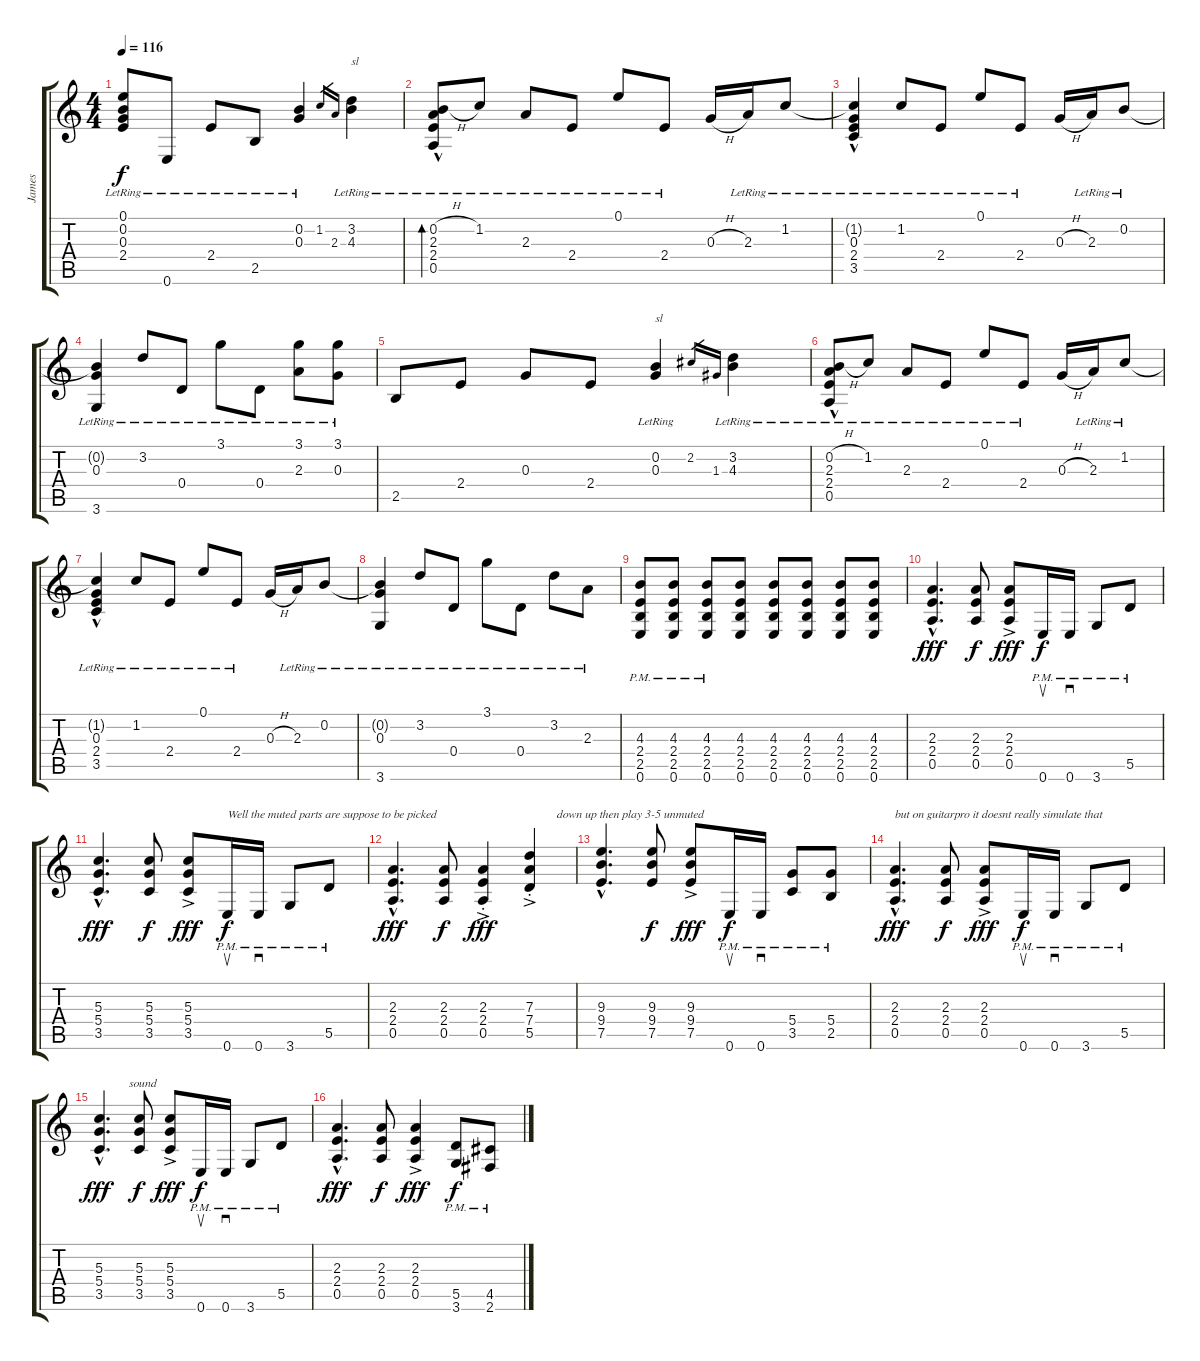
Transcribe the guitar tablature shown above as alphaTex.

\track ("James" "James") {instrument acousticguitarnylon}
\staff {score tabs}
\tuning (E4 B3 G3 D3 A2 E2) {hide}
\ts (4 4)
\tempo 116
\clef g2
\ks aminor
(0.1{lr} 0.2{lr} 0.3{lr} 2.4{lr}).8{dy f} 0.6{lr}.8 2.4{lr}.8 2.5{lr}.8 (0.2{lr} 0.3{lr}).4 1.2.16{gr} 2.3.16{gr} (3.2{lr} 4.3{lr}).4{txt "sl"} |
(0.2{h} 2.3{lr} 2.4{lr} 0.5{hac lr}).8{bd 240} 1.2{lr}.8 2.3{lr}.8 2.4{lr}.8 0.1{lr}.8 2.4{lr}.8 0.3{h}.16 2.3{lr}.16 1.2{lr}.8 |
(1.2{t} 0.3{lr} 2.4{lr} 3.5{hac lr}).4 1.2{lr}.8 2.4{lr}.8 0.1{lr}.8 2.4{lr}.8 0.3{h}.16 2.3{lr}.16 0.2{lr}.8 |
(0.2{t} 0.3{lr} 3.6{lr}).4 3.2{lr}.8 0.4{lr}.8 3.1{lr}.8 0.4{lr}.8 (3.1{lr} 2.3{lr}).8 (3.1{lr} 0.3{lr}).8 |
2.5.8 2.4.8 0.3.8 2.4.8 (0.2{lr} 0.3{lr}).4{txt "sl"} 2.2.16{gr} 1.3.16{gr} (3.2{lr} 4.3{lr}).4 |
(0.2{h} 2.3{lr} 2.4{lr} 0.5{hac lr}).8 1.2{lr}.8 2.3{lr}.8 2.4{lr}.8 0.1{lr}.8 2.4{lr}.8 0.3{h}.16 2.3{lr}.16 1.2{lr}.8 |
(1.2{t} 0.3{lr} 2.4{lr} 3.5{hac lr}).4 1.2{lr}.8 2.4{lr}.8 0.1{lr}.8 2.4{lr}.8 0.3{h}.16 2.3{lr}.16 0.2{lr}.8 |
(0.2{t} 0.3{lr} 3.6{lr}).4 3.2{lr}.8 0.4{lr}.8 3.1{lr}.8 0.4{lr}.8 3.2{lr}.8 2.3{lr}.8 |
(4.3{pm} 2.4{pm} 2.5{pm} 0.6{pm}).8{instrument electricguitarmuted} (4.3{pm} 2.4{pm} 2.5{pm} 0.6{pm}).8 (4.3{pm} 2.4{pm} 2.5{pm} 0.6{pm}).8 (4.3 2.4 2.5 0.6).8 (4.3 2.4 2.5 0.6).8 (4.3 2.4 2.5 0.6).8{instrument distortionguitar} (4.3 2.4 2.5 0.6).8 (4.3 2.4 2.5 0.6).8 |
(2.3{hac} 2.4{hac} 0.5{hac}).4{d dy fff instrument distortionguitar} (2.3 2.4 0.5).8{dy f} (2.3{ac} 2.4{ac} 0.5{ac}).8{dy fff} 0.6{pm}.16{su dy f instrument electricguitarmuted} 0.6{pm}.16{sd} 3.6{pm}.8 5.5{pm}.8 |
(5.3{hac} 5.4{hac} 3.5{hac}).4{d dy fff instrument distortionguitar} (5.3 5.4 3.5).8{dy f} (5.3{ac} 5.4{ac} 3.5{ac}).8{dy fff} 0.6{pm}.16{su txt "Well the muted parts are suppose to be picked" dy f instrument electricguitarmuted} 0.6{pm}.16{sd} 3.6{pm}.8 5.5{pm}.8 |
(2.3{hac} 2.4{hac} 0.5{hac}).4{d dy fff instrument distortionguitar} (2.3 2.4 0.5).8{dy f} (2.3{ac st} 2.4{ac st} 0.5{ac st}).4{dy fff} (7.3{ac st} 7.4{ac st} 5.5{ac st}).4{txt "         down up then play 3-5 unmuted"} |
(9.3{hac} 9.4{hac} 7.5{hac}).4{d} (9.3 9.4 7.5).8{dy f} (9.3{ac} 9.4{ac} 7.5{ac}).8{dy fff} 0.6{pm}.16{su dy f instrument electricguitarmuted} 0.6{pm}.16{sd} (5.4{pm} 3.5{pm}).8 (5.4{pm} 2.5{pm}).8 |
(2.3{hac} 2.4{hac} 0.5{hac}).4{d txt "but on guitarpro it doesnt really simulate that " dy fff instrument distortionguitar} (2.3 2.4 0.5).8{dy f} (2.3{ac} 2.4{ac} 0.5{ac}).8{dy fff} 0.6{pm}.16{su dy f instrument electricguitarmuted} 0.6{pm}.16{sd} 3.6{pm}.8 5.5{pm}.8 |
(5.3{hac} 5.4{hac} 3.5{hac}).4{d txt "          sound" dy fff instrument distortionguitar} (5.3 5.4 3.5).8{dy f} (5.3{ac} 5.4{ac} 3.5{ac}).8{dy fff} 0.6{pm}.16{su dy f instrument electricguitarmuted} 0.6{pm}.16{sd} 3.6{pm}.8 5.5{pm}.8 |
(2.3{hac} 2.4{hac} 0.5{hac}).4{d dy fff instrument distortionguitar} (2.3 2.4 0.5).8{dy f} (2.3{ac} 2.4{ac} 0.5{ac}).4{dy fff} (5.5{pm} 3.6{pm}).8{dy f instrument electricguitarmuted} (4.5{pm} 2.6{pm}).8
